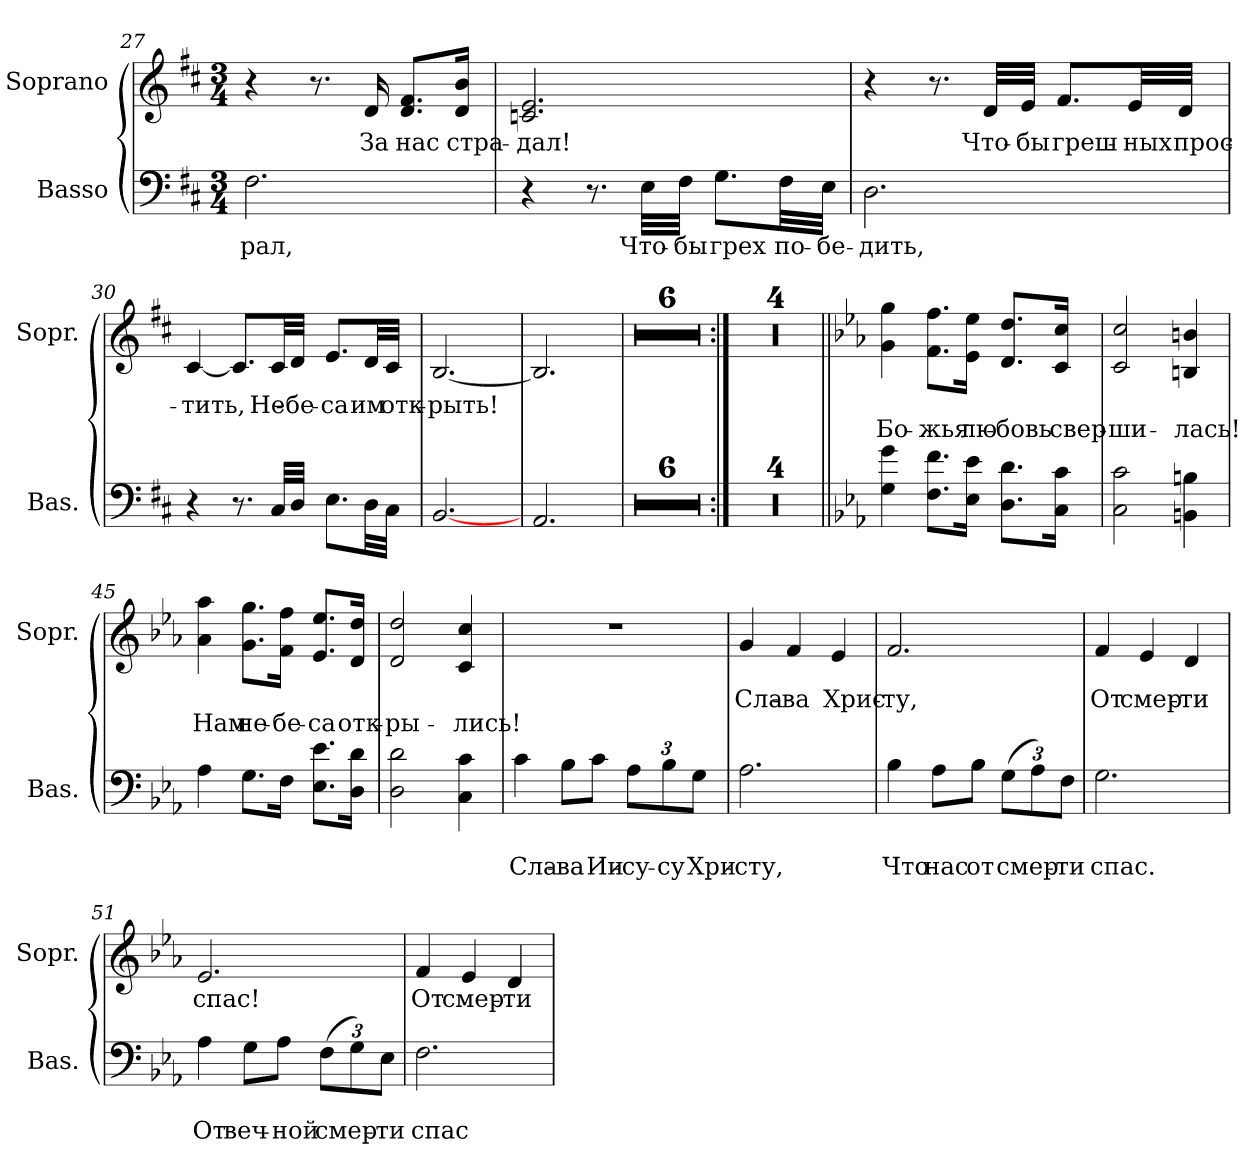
**kern	**text	**text	**kern	**text	**text
*part2	*part2	*part2	*part1	*part1	*part1
*staff2	*staff2	*staff2	*staff1	*staff1	*staff1
*I"Basso	*	*	*I"Soprano	*	*
*I'Bas.	*	*	*I'Sopr.	*	*
!!LO:PB:g=z
*clefF4	*	*	*clefG2	*	*
*k[f#c#]	*	*	*k[f#c#]	*	*
*b:	*	*	*b:	*	*
*M3/4	*	*	*M3/4	*	*
=27	=27	=27	=27	=27	=27
!	!LO:LY:a	!	!	!	!
2.F#\	-рал,	.	4r	.	.
.	.	.	8.r	.	.
!	!	!	!	!LO:LY:b	!
.	.	.	16d/	За	.
!	!	!	!	!LO:LY:b	!
.	.	.	8.d/ 8.f#/L	нас	.
!	!	!	!	!LO:LY:b	!
.	.	.	16d/ 16b/Jk	стра-	.
=28	=28	=28	=28	=28	=28
!	!	!	!	!LO:LY:b	!
4r	.	.	2.cn/ 2.e/	-дал!	.
8.r	.	.	.	.	.
!	!LO:LY:a	!	!	!	!
32E\LLL	Что-	.	.	.	.
!	!LO:LY:a	!	!	!	!
32F#\JJJ	-бы	.	.	.	.
!	!LO:LY:a	!	!	!	!
8.G\L	грех	.	.	.	.
!	!LO:LY:a	!	!	!	!
32F#\LL	по-	.	.	.	.
!	!LO:LY:a	!	!	!	!
32E\JJJ	-бе-	.	.	.	.
=29	=29	=29	=29	=29	=29
!	!LO:LY:a	!	!	!	!
2.D\	-дить,	.	4r	.	.
.	.	.	8.r	.	.
!	!	!	!	!LO:LY:b	!
.	.	.	32d/LLL	Что-	.
!	!	!	!	!LO:LY:b	!
.	.	.	32e/JJJ	-бы	.
!	!	!	!	!LO:LY:b	!
.	.	.	8.f#/L	греш-	.
!	!	!	!	!LO:LY:b	!
.	.	.	32e/LL	-ных	.
!	!	!	!	!LO:LY:b	!
.	.	.	32d/JJJ	прос-	.
!!LO:LB:g=z
=30	=30	=30	=30	=30	=30
!	!	!	!	!LO:LY:b	!
4r	.	.	[4c#/	-тить,	.
8.r	.	.	8.c#/L]	.	.
!	!	!	!	!LO:LY:b	!
32C#/LLL	.	.	32c#/LL	Не-	.
!	!	!	!	!LO:LY:b	!
32D/JJJ	.	.	32d/JJJ	-бе-	.
!	!	!	!	!LO:LY:b	!
8.E\L	.	.	8.e/L	-са	.
!	!	!	!	!LO:LY:b	!
32D\LL	.	.	32d/LL	им	.
!	!	!	!	!LO:LY:b	!
32C#\JJJ	.	.	32c#/JJJ	отк-	.
=31	=31	=31	=31	=31	=31
!	!	!	!	!LO:LY:b	!
[2.BB/	.	.	[2.B/	-рыть!	.
=32	=32	=32	=32	=32	=32
2.AA/	.	.	2.B/]	.	.
!!LO:LB:g=z
=33	=33	=33	=33	=33	=33
2.r	.	.	2.r	.	.
=34	=34	=34	=34	=34	=34
2.r	.	.	2.r	.	.
=35	=35	=35	=35	=35	=35
2.r	.	.	2.r	.	.
=36	=36	=36	=36	=36	=36
2.r	.	.	2.r	.	.
!!LO:LB:g=z
=37	=37	=37	=37	=37	=37
2.r	.	.	2.r	.	.
=38	=38	=38	=38	=38	=38
2.r	.	.	2.r	.	.
=39:|!	=39:|!	=39:|!	=39:|!	=39:|!	=39:|!
2.r	.	.	2.r	.	.
=40	=40	=40	=40	=40	=40
2.r	.	.	2.r	.	.
!!LO:LB:g=z
=41	=41	=41	=41	=41	=41
2.r	.	.	2.r	.	.
=42	=42	=42	=42	=42	=42
2.r	.	.	2.r	.	.
=43||	=43||	=43||	=43||	=43||	=43||
*k[b-e-a-]	*	*	*k[b-e-a-]	*	*
*c:	*	*	*c:	*	*
!	!	!	!	!	!LO:LY:b
4G\ 4g\	.	.	4g\ 4gg\	.	Бо-
!	!	!	!	!	!LO:LY:b
8.F\ 8.f\L	.	.	8.f\ 8.ff\L	.	-жья
!	!	!	!	!	!LO:LY:b
16E-\ 16e-\Jk	.	.	16e-\ 16ee-\Jk	.	лю-
!	!	!	!	!	!LO:LY:b
8.D\ 8.d\L	.	.	8.d/ 8.dd/L	.	-бовь
!	!	!	!	!	!LO:LY:b
16C\ 16c\Jk	.	.	16c/ 16cc/Jk	.	свер-
!!LO:LB:g=z
=44	=44	=44	=44	=44	=44
!	!	!	!	!	!LO:LY:b
2C\ 2c\	.	.	2c/ 2cc/	.	-ши-
!	!	!	!	!	!LO:LY:b
4BBn\ 4Bn\	.	.	4Bn/ 4bn/	.	-лась!
=45	=45	=45	=45	=45	=45
!	!	!	!	!	!LO:LY:b
4A-\	.	.	4a-\ 4aa-\	.	Нам
!	!	!	!	!	!LO:LY:b
8.G\L	.	.	8.g\ 8.gg\L	.	не-
!	!	!	!	!	!LO:LY:b
16F\Jk	.	.	16f\ 16ff\Jk	.	-бе-
!	!	!	!	!	!LO:LY:b
8.E-\ 8.e-\L	.	.	8.e-/ 8.ee-/L	.	-са
!	!	!	!	!	!LO:LY:b
16D\ 16d\Jk	.	.	16d/ 16dd/Jk	.	отк-
=46	=46	=46	=46	=46	=46
!	!	!	!	!	!LO:LY:b
2D\ 2d\	.	.	2d/ 2dd/	.	-ры-
!	!	!	!	!	!LO:LY:b
4C\ 4c\	.	.	4c/ 4cc/	.	-лись!
!!LO:PB:g=z
=47	=47	=47	=47	=47	=47
!	!	!LO:LY:a	!	!	!
4c\	.	Сла-	2.r	.	.
!	!	!LO:LY:a	!	!	!
8B-\L	.	-ва	.	.	.
!	!	!LO:LY:a	!	!	!
8c\J	.	Ии-	.	.	.
!	!	!LO:LY:a	!	!	!
12A-\L	.	-су-	.	.	.
!	!	!LO:LY:a	!	!	!
12B-\	.	-су	.	.	.
!	!	!LO:LY:a	!	!	!
12G\J	.	Хри-	.	.	.
=48	=48	=48	=48	=48	=48
!	!	!LO:LY:a	!	!LO:LY:b	!
2.A-\	.	-сту,	4g/	Сла-	.
!	!	!	!	!LO:LY:b	!
.	.	.	4f/	-ва	.
!	!	!	!	!LO:LY:b	!
.	.	.	4e-/	Хрис-	.
=49	=49	=49	=49	=49	=49
!	!	!LO:LY:a	!	!LO:LY:b	!
4B-\	.	Что	2.f/	-ту,	.
!	!	!LO:LY:a	!	!	!
8A-\L	.	нас	.	.	.
!	!	!LO:LY:a	!	!	!
8B-\J	.	от	.	.	.
!	!	!LO:LY:a	!	!	!
(>12G\L	.	смер-	.	.	.
12A-\)	.	.	.	.	.
!	!	!LO:LY:a	!	!	!
12F\J	.	-ти	.	.	.
!!LO:LB:g=z
=50	=50	=50	=50	=50	=50
!	!	!LO:LY:a	!	!LO:LY:b	!
2.G\	.	спас.	4f/	От	.
!	!	!	!	!LO:LY:b	!
.	.	.	4e-/	смер-	.
!	!	!	!	!LO:LY:b	!
.	.	.	4d/	-ти	.
=51	=51	=51	=51	=51	=51
!	!	!LO:LY:a	!	!LO:LY:b	!
4A-\	.	От	2.e-/	спас!	.
!	!	!LO:LY:a	!	!	!
8G\L	.	веч-	.	.	.
!	!	!LO:LY:a	!	!	!
8A-\J	.	-ной	.	.	.
!	!	!LO:LY:a	!	!	!
(>12F\L	.	смер-	.	.	.
12G\)	.	.	.	.	.
!	!	!LO:LY:a	!	!	!
12E-\J	.	-ти	.	.	.
=52	=52	=52	=52	=52	=52
!	!	!LO:LY:a	!	!LO:LY:b	!
2.F\	.	спас	4f/	От	.
!	!	!	!	!LO:LY:b	!
.	.	.	4e-/	смер-	.
!	!	!	!	!LO:LY:b	!
.	.	.	4d/	-ти	.
=	=	=	=	=	=
*-	*-	*-	*-	*-	*-
